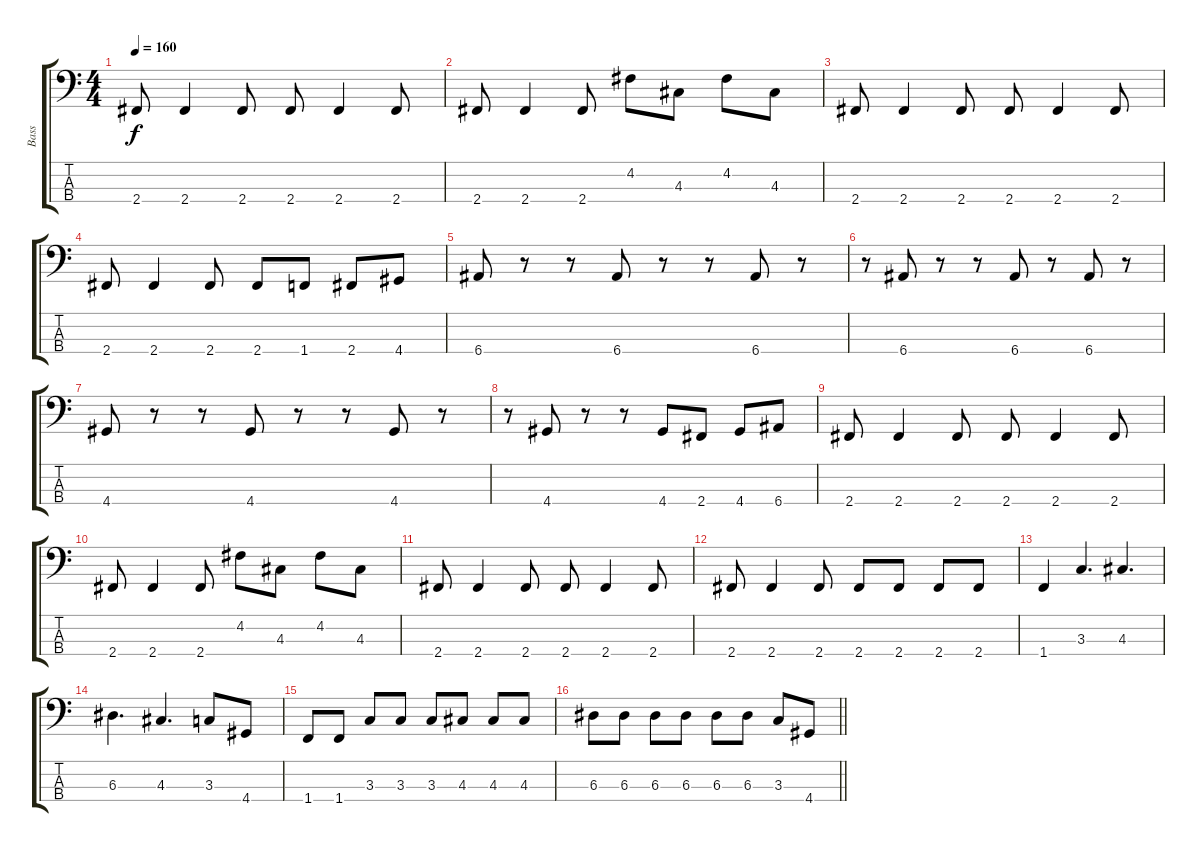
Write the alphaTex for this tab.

\track ("Bass" "Bass") {instrument electricbassfinger}
\staff {score tabs}
\tuning (G2 D2 A1 E1) {hide}
\ts (4 4)
\tempo 160
\clef f4
\ks c
2.4.8{dy f} 2.4.4 2.4.8 2.4.8 2.4.4 2.4.8 |
2.4.8 2.4.4 2.4.8 4.2.8 4.3.8 4.2.8 4.3.8 |
2.4.8 2.4.4 2.4.8 2.4.8 2.4.4 2.4.8 |
2.4.8 2.4.4 2.4.8 2.4.8 1.4.8 2.4.8 4.4.8 |
6.4.8 r.8 r.8 6.4.8 r.8 r.8 6.4.8 r.8 |
r.8 6.4.8 r.8 r.8 6.4.8 r.8 6.4.8 r.8 |
4.4.8 r.8 r.8 4.4.8 r.8 r.8 4.4.8 r.8 |
r.8 4.4.8 r.8 r.8 4.4.8 2.4.8 4.4.8 6.4.8 |
2.4.8 2.4.4 2.4.8 2.4.8 2.4.4 2.4.8 |
2.4.8 2.4.4 2.4.8 4.2.8 4.3.8 4.2.8 4.3.8 |
2.4.8 2.4.4 2.4.8 2.4.8 2.4.4 2.4.8 |
2.4.8 2.4.4 2.4.8 2.4.8 2.4.8 2.4.8 2.4.8 |
1.4.4 3.3.4{d} 4.3.4{d} |
6.3.4{d} 4.3.4{d} 3.3.8 4.4.8 |
1.4.8 1.4.8 3.3.8 3.3.8 3.3.8 4.3.8 4.3.8 4.3.8 |
\barLineRight lightlight
6.3.8 6.3.8 6.3.8 6.3.8 6.3.8 6.3.8 3.3.8 4.4.8
